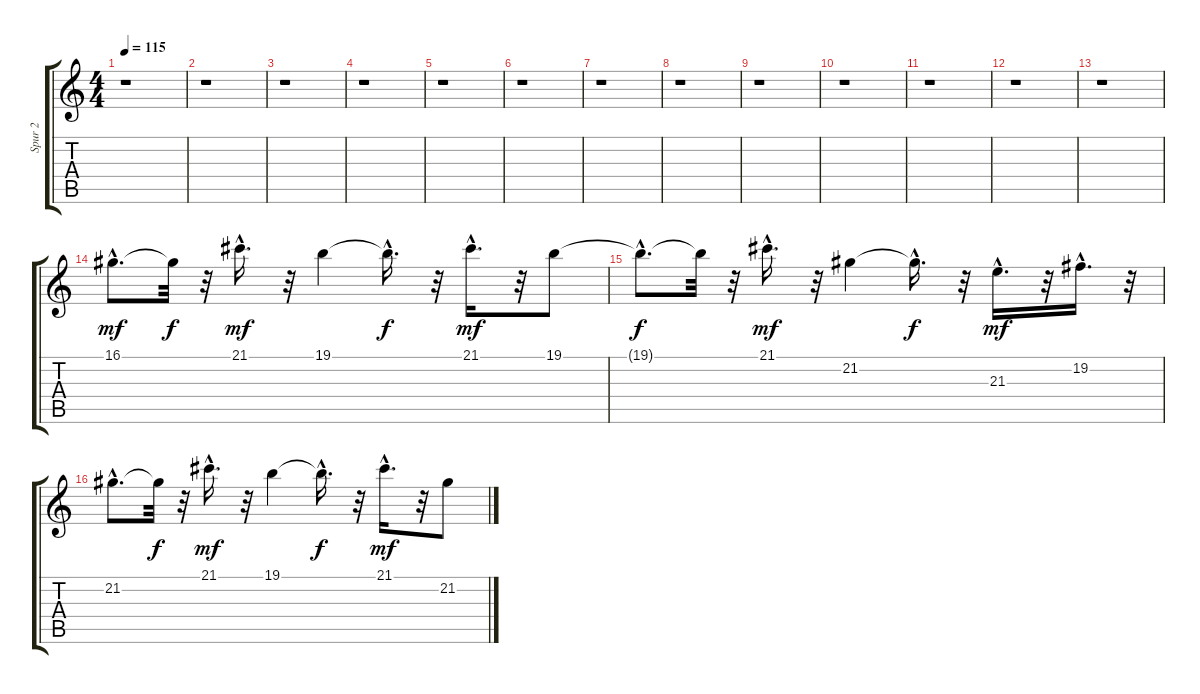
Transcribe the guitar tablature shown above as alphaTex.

\track ("Spur 2" "Spur 2") {instrument acousticgrandpiano}
\staff {score tabs}
\tuning (E4 B3 G3 D3 A2 E2) {hide}
\ts (4 4)
\tempo 115
\clef g2
\ks c
r.1{dy f} |
r.1 |
r.1 |
r.1 |
r.1 |
r.1 |
r.1 |
r.1 |
r.1 |
r.1 |
r.1 |
r.1 |
r.1 |
16.1{hac}.8{d dy mf} 16.1{t}.32{dy f} r.32 21.1{hac}.16{d dy mf} r.32 19.1.4 19.1{hac t}.16{d dy f} r.32 21.1{hac}.16{d dy mf} r.32 19.1.8 |
19.1{hac t}.8{d dy f} 19.1{t}.32 r.32 21.1{hac}.16{d dy mf} r.32 21.2.4 21.2{hac t}.16{d dy f} r.32 21.3{hac}.16{d dy mf} r.32 19.2{hac}.16{d} r.32 |
21.2{hac}.8{d} 21.2{t}.32{dy f} r.32 21.1{hac}.16{d dy mf} r.32 19.1.4 19.1{hac t}.16{d dy f} r.32 21.1{hac}.16{d dy mf} r.32 21.2.8
